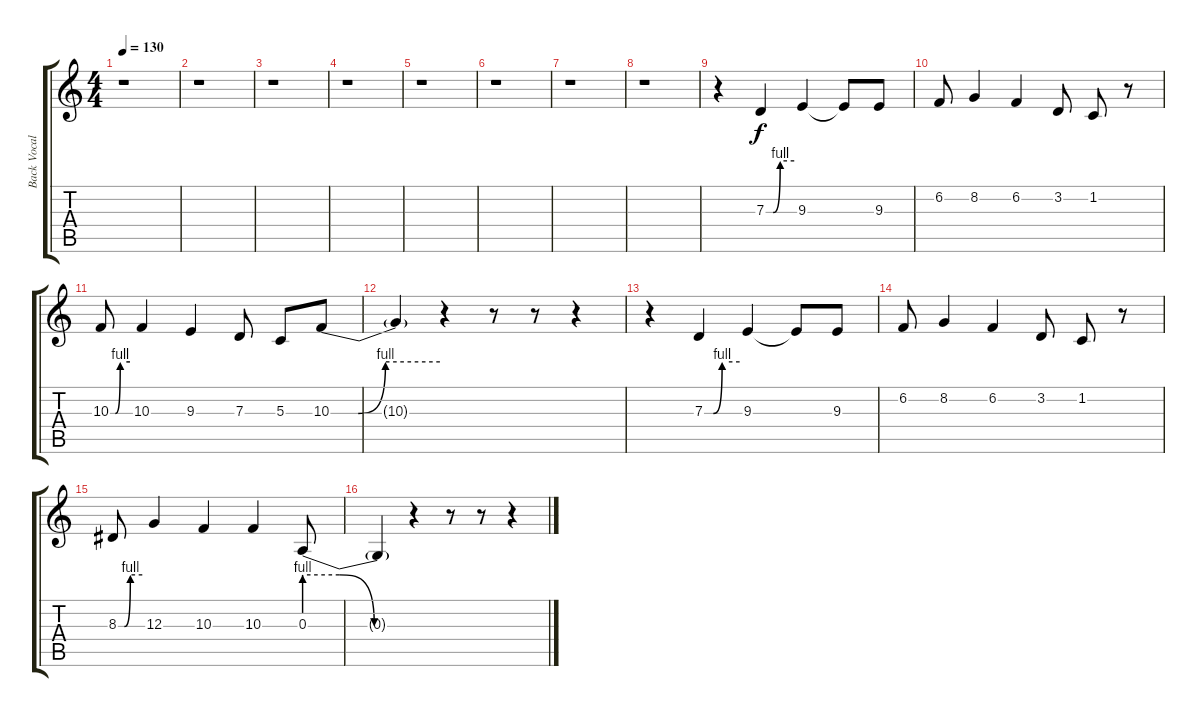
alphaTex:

\track ("Back Vocal" "Back Vocal") {instrument lead2sawtooth}
\staff {score tabs}
\tuning (E4 B3 G3 D3 A2 E2) {hide}
\ts (4 4)
\tempo 130
\clef g2
\ks c
r.1{dy f} |
r.1 |
r.1 |
r.1 |
r.1 |
r.1 |
r.1 |
r.1 |
r.4 7.3{be (custom 0 0 15 0 30 4 60 4)}.4 9.3.4 9.3{t}.8 9.3.8 |
6.2.8 8.2.4 6.2.4 3.2.8 1.2.8 r.8 |
10.3{be (custom 0 0 15 0 30 4 60 4)}.8 10.3.4 9.3.4 7.3.8 5.3.8 10.3{be (custom 0 0 15 0 30 4 60 4)}.8 |
10.3{t}.4 r.4 r.8 r.8 r.4 |
r.4 7.3{be (custom 0 0 15 0 30 4 60 4)}.4 9.3.4 9.3{t}.8 9.3.8 |
6.2.8 8.2.4 6.2.4 3.2.8 1.2.8 r.8 |
8.3{be (custom 0 0 15 0 30 4 60 4)}.8 12.3.4 10.3.4 10.3.4 0.3{be (custom 0 4 20 4 40 0 60 0)}.8 |
0.3{t}.4 r.4 r.8 r.8 r.4
